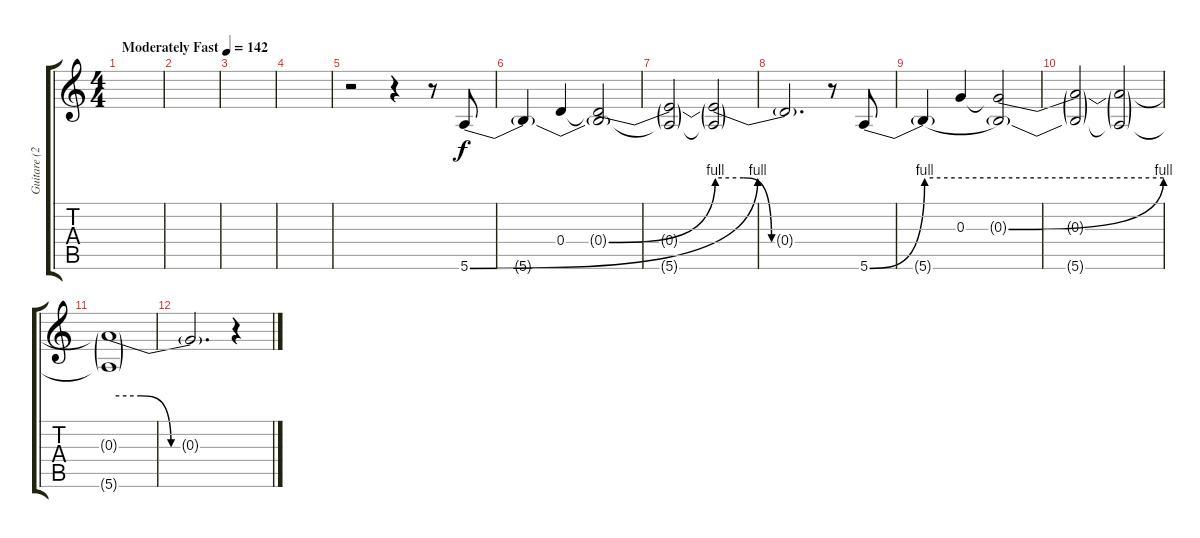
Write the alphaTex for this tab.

\track ("Guitare (2)" "Guitare (2") {instrument distortionguitar}
\staff {score tabs}
\tuning (E4 B3 G3 D3 A2 E2) {hide}
\ts (4 4)
\tempo (142 "Moderately Fast")
\clef g2
\ks c
|
|
|
|
r.2 r.4 r.8 5.6{be (bend 0 0 60 4)}.8 |
5.6{t}.4 0.4.4 (0.4{be (bend 0 0 60 4) t} 5.6{t}).2 |
(0.4{t} 5.6{t}).2 (0.4{be (custom 0 4 15 4 30 0 60 0) t} 5.6{t}).2 |
0.4{t}.2{d} r.8 5.6{be (bend 0 0 60 4)}.8 |
5.6{be (hold 0 4 60 4) t}.4 0.3.4 (0.3{be (bend 0 0 60 4) t} 5.6{t}).2 |
(0.3{t} 5.6{t}).2 (0.3{t} 5.6{t}).2 |
(0.3{be (custom 0 4 15 4 30 0 60 0) t} 5.6{t}).1 |
0.3{t}.2{d} r.4
